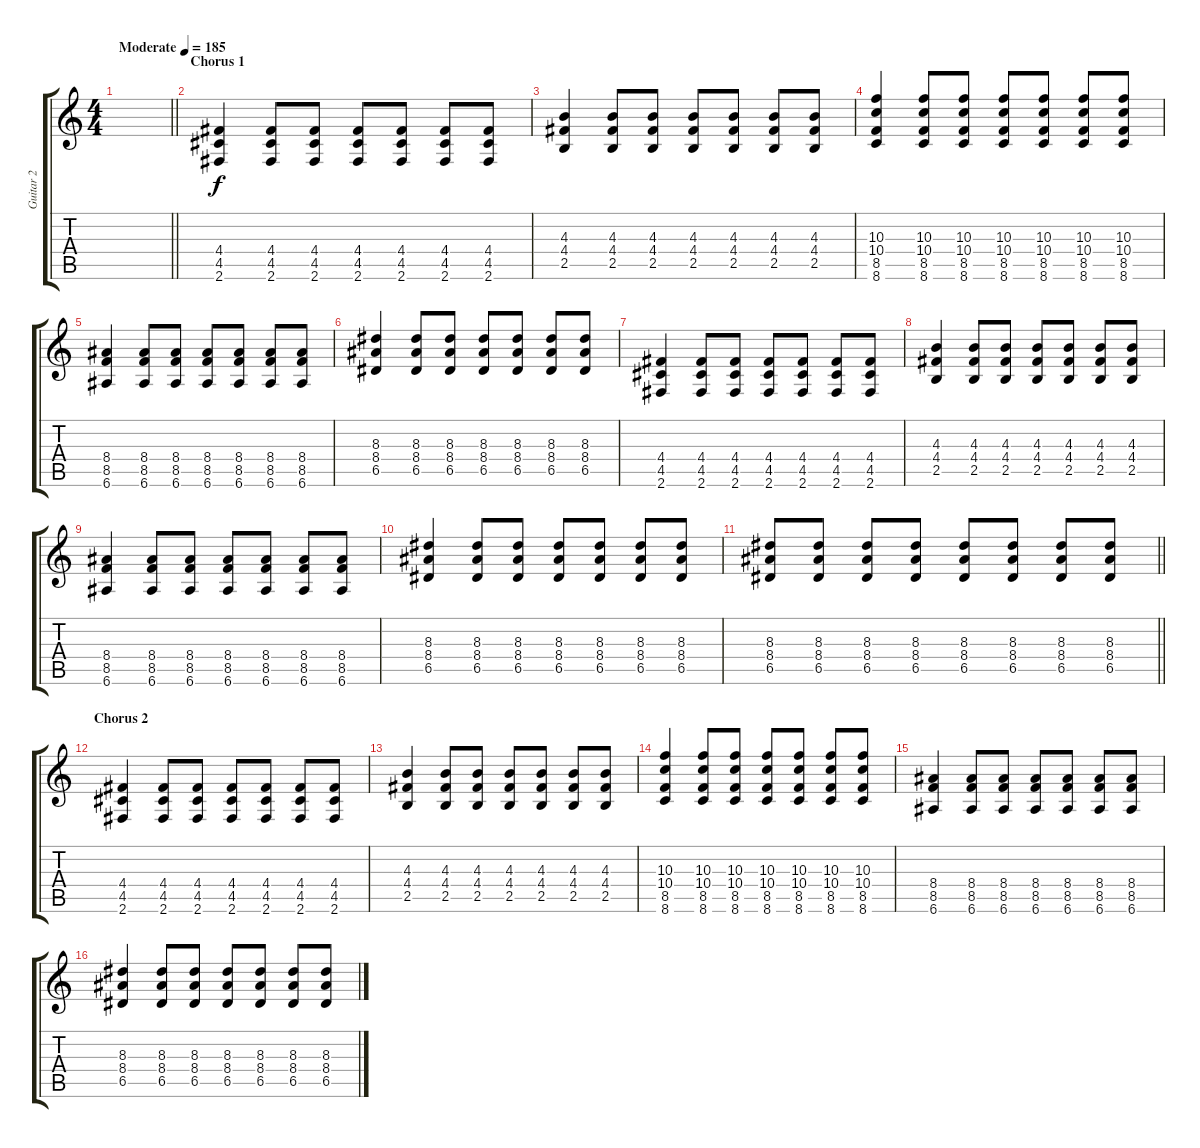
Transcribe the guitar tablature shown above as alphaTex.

\track ("Guitar 2" "Guitar 2") {instrument distortionguitar}
\staff {score tabs}
\tuning (E4 B3 G3 D3 A2 E2) {hide}
\ts (4 4)
\tempo (185 "Moderate")
\clef g2
\barLineRight lightlight
\ks c
|
\section ("" "Chorus 1")
(4.4 4.5 2.6).4 (4.4 4.5 2.6).8 (4.4 4.5 2.6).8 (4.4 4.5 2.6).8 (4.4 4.5 2.6).8 (4.4 4.5 2.6).8 (4.4 4.5 2.6).8 |
(4.3 4.4 2.5).4 (4.3 4.4 2.5).8 (4.3 4.4 2.5).8 (4.3 4.4 2.5).8 (4.3 4.4 2.5).8 (4.3 4.4 2.5).8 (4.3 4.4 2.5).8 |
(10.3 10.4 8.5 8.6).4 (10.3 10.4 8.5 8.6).8 (10.3 10.4 8.5 8.6).8 (10.3 10.4 8.5 8.6).8 (10.3 10.4 8.5 8.6).8 (10.3 10.4 8.5 8.6).8 (10.3 10.4 8.5 8.6).8 |
(8.4 8.5 6.6).4 (8.4 8.5 6.6).8 (8.4 8.5 6.6).8 (8.4 8.5 6.6).8 (8.4 8.5 6.6).8 (8.4 8.5 6.6).8 (8.4 8.5 6.6).8 |
(8.3 8.4 6.5).4 (8.3 8.4 6.5).8 (8.3 8.4 6.5).8 (8.3 8.4 6.5).8 (8.3 8.4 6.5).8 (8.3 8.4 6.5).8 (8.3 8.4 6.5).8 |
(4.4 4.5 2.6).4 (4.4 4.5 2.6).8 (4.4 4.5 2.6).8 (4.4 4.5 2.6).8 (4.4 4.5 2.6).8 (4.4 4.5 2.6).8 (4.4 4.5 2.6).8 |
(4.3 4.4 2.5).4 (4.3 4.4 2.5).8 (4.3 4.4 2.5).8 (4.3 4.4 2.5).8 (4.3 4.4 2.5).8 (4.3 4.4 2.5).8 (4.3 4.4 2.5).8 |
(8.4 8.5 6.6).4 (8.4 8.5 6.6).8 (8.4 8.5 6.6).8 (8.4 8.5 6.6).8 (8.4 8.5 6.6).8 (8.4 8.5 6.6).8 (8.4 8.5 6.6).8 |
(8.3 8.4 6.5).4 (8.3 8.4 6.5).8 (8.3 8.4 6.5).8 (8.3 8.4 6.5).8 (8.3 8.4 6.5).8 (8.3 8.4 6.5).8 (8.3 8.4 6.5).8 |
\barLineRight lightlight
(8.3 8.4 6.5).8 (8.3 8.4 6.5).8 (8.3 8.4 6.5).8 (8.3 8.4 6.5).8 (8.3 8.4 6.5).8 (8.3 8.4 6.5).8 (8.3 8.4 6.5).8 (8.3 8.4 6.5).8 |
\section ("" "Chorus 2")
(4.4 4.5 2.6).4 (4.4 4.5 2.6).8 (4.4 4.5 2.6).8 (4.4 4.5 2.6).8 (4.4 4.5 2.6).8 (4.4 4.5 2.6).8 (4.4 4.5 2.6).8 |
(4.3 4.4 2.5).4 (4.3 4.4 2.5).8 (4.3 4.4 2.5).8 (4.3 4.4 2.5).8 (4.3 4.4 2.5).8 (4.3 4.4 2.5).8 (4.3 4.4 2.5).8 |
(10.3 10.4 8.5 8.6).4 (10.3 10.4 8.5 8.6).8 (10.3 10.4 8.5 8.6).8 (10.3 10.4 8.5 8.6).8 (10.3 10.4 8.5 8.6).8 (10.3 10.4 8.5 8.6).8 (10.3 10.4 8.5 8.6).8 |
(8.4 8.5 6.6).4 (8.4 8.5 6.6).8 (8.4 8.5 6.6).8 (8.4 8.5 6.6).8 (8.4 8.5 6.6).8 (8.4 8.5 6.6).8 (8.4 8.5 6.6).8 |
(8.3 8.4 6.5).4 (8.3 8.4 6.5).8 (8.3 8.4 6.5).8 (8.3 8.4 6.5).8 (8.3 8.4 6.5).8 (8.3 8.4 6.5).8 (8.3 8.4 6.5).8
